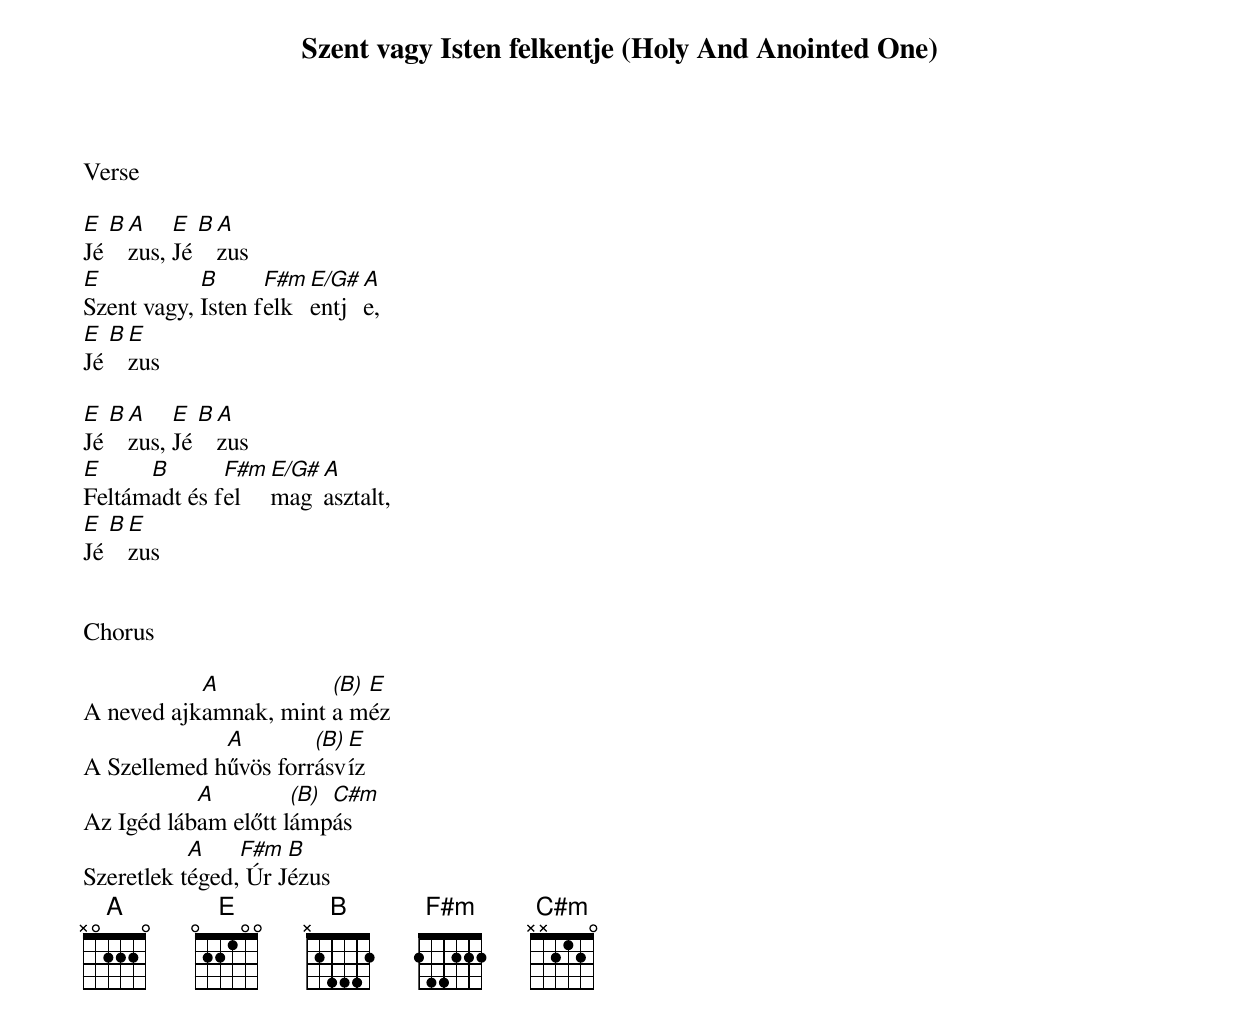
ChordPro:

{title: Szent vagy Isten felkentje (Holy And Anointed One)}
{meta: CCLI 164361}
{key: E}
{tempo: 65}
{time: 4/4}
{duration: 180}



Verse

[E  B]Jé[A]zus, [E  B]Jé[A]zus
[E]Szent vagy, [B]Isten f[F#m]elk[E/G#]entj[A]e,
[E  B]Jé[E]zus

[E  B]Jé[A]zus, [E  B]Jé[A]zus
[E]Feltám[B]adt és f[F#m]el[E/G#]mag[A]asztalt,
[E  B]Jé[E]zus


Chorus

A neved ajk[A]amnak, mint [(B)]a m[E]éz
A Szellemed h[A]űvös forr[(B)]ásv[E]íz
Az Igéd láb[A]am előtt l[(B)]ámp[C#m]ás
Szeretlek t[A]éged,[F#m] Úr J[B]ézus
